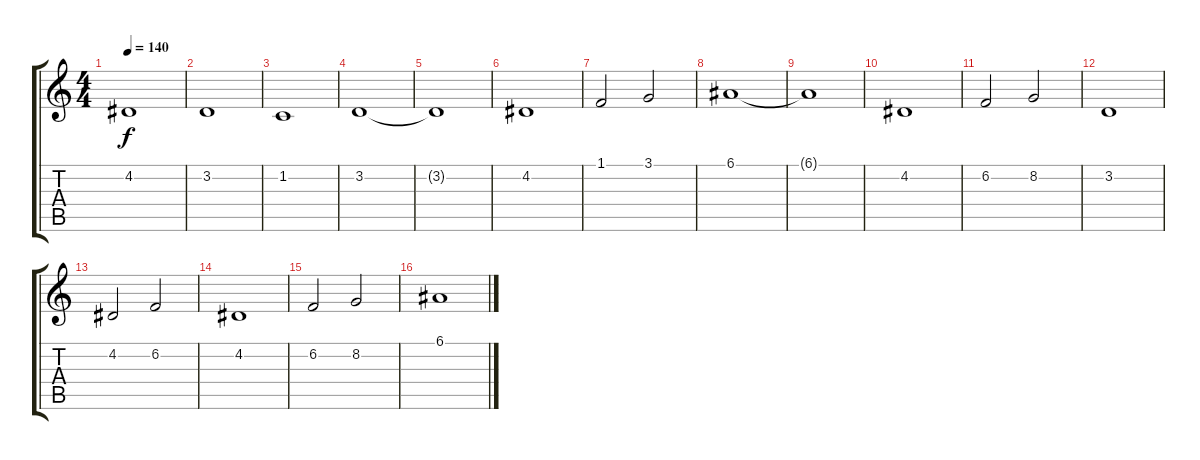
\track "" {instrument stringensemble1}
\staff {score tabs}
\tuning (E4 B3 G3 D3 A2 E2) {hide}
\ts (4 4)
\tempo 140
\clef g2
\ks c
4.2{t}.1{dy f} |
3.2.1 |
1.2.1 |
3.2.1 |
3.2{t}.1 |
4.2.1 |
1.1.2 3.1.2 |
6.1.1 |
6.1{t}.1 |
4.2.1 |
6.2.2 8.2.2 |
3.2.1 |
4.2.2 6.2.2 |
4.2.1 |
6.2.2 8.2.2 |
6.1.1
